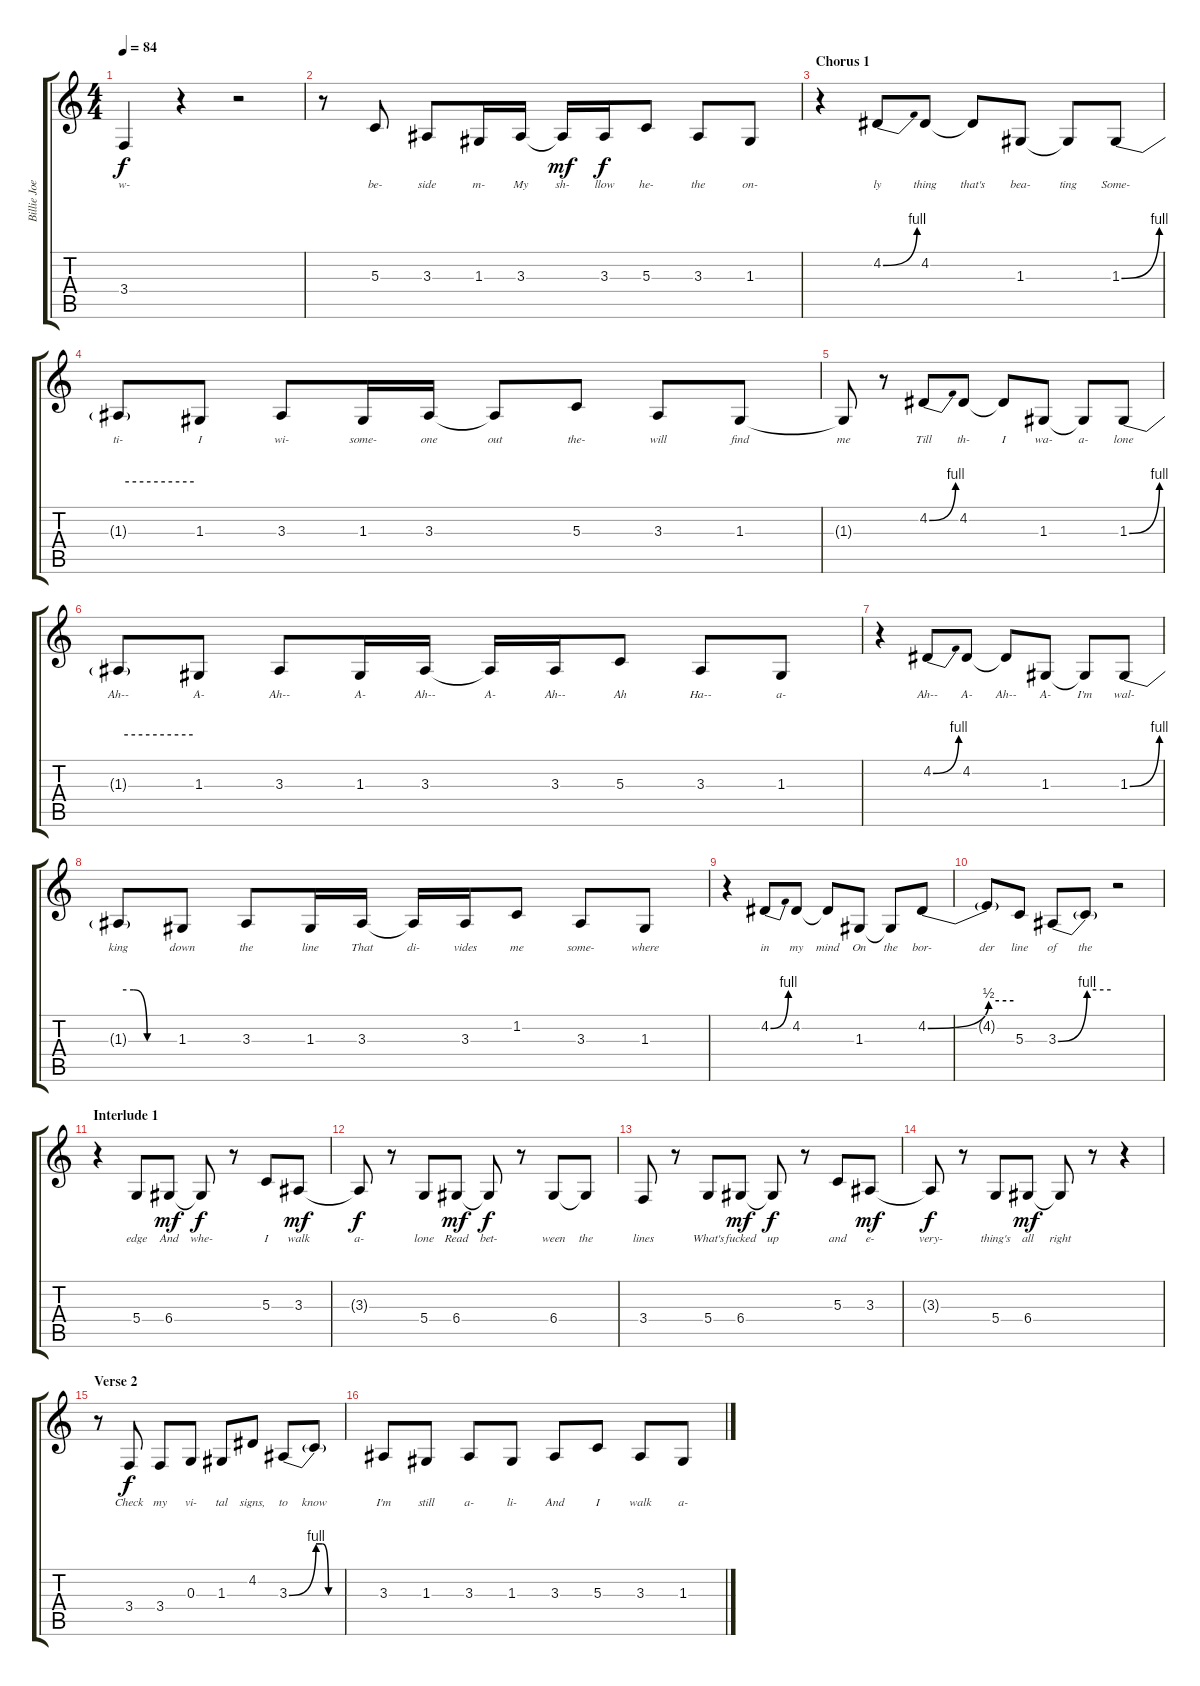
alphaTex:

\track ("Billie Joe Armstrong - Vocals" "Billie Joe") {instrument clarinet}
\staff {score tabs}
\tuning (E4 B3 G3 D3 A2 E2) {hide}
\ts (4 4)
\tempo 84
\clef g2
\ks c
3.4{t}.4{lyrics (0 "w-") lyrics (1 "") lyrics (2 "") lyrics (3 "") lyrics (4 "") dy f} r.4 r.2 |
r.8 5.3.8{lyrics (0 "be-") lyrics (1 "") lyrics (2 "") lyrics (3 "") lyrics (4 "")} 3.3.8{lyrics (0 "side") lyrics (1 "") lyrics (2 "") lyrics (3 "") lyrics (4 "")} 1.3.16{lyrics (0 "m-") lyrics (1 "") lyrics (2 "") lyrics (3 "") lyrics (4 "")} 3.3.16{lyrics (0 "My") lyrics (1 "") lyrics (2 "") lyrics (3 "") lyrics (4 "")} 3.3{t}.16{lyrics (0 "sh-") lyrics (1 "") lyrics (2 "") lyrics (3 "") lyrics (4 "") dy mf} 3.3.16{lyrics (0 "llow") lyrics (1 "") lyrics (2 "") lyrics (3 "") lyrics (4 "") dy f} 5.3.8{lyrics (0 "he-") lyrics (1 "") lyrics (2 "") lyrics (3 "") lyrics (4 "")} 3.3.8{lyrics (0 "the") lyrics (1 "") lyrics (2 "") lyrics (3 "") lyrics (4 "")} 1.3.8{lyrics (0 "on-") lyrics (1 "") lyrics (2 "") lyrics (3 "") lyrics (4 "")} |
\section ("" "Chorus 1")
r.4 4.2{be (bend 0 0 60 4)}.8{lyrics (0 "ly") lyrics (1 "") lyrics (2 "") lyrics (3 "") lyrics (4 "")} 4.2.8{lyrics (0 "thing") lyrics (1 "") lyrics (2 "") lyrics (3 "") lyrics (4 "")} 4.2{t}.8{lyrics (0 "that's") lyrics (1 "") lyrics (2 "") lyrics (3 "") lyrics (4 "")} 1.3.8{lyrics (0 "bea-") lyrics (1 "") lyrics (2 "") lyrics (3 "") lyrics (4 "")} 1.3{t}.8{lyrics (0 "ting") lyrics (1 "") lyrics (2 "") lyrics (3 "") lyrics (4 "")} 1.3{be (bend 0 0 60 4)}.8{lyrics (0 "Some-") lyrics (1 "") lyrics (2 "") lyrics (3 "") lyrics (4 "")} |
1.3{be (hold 0 4 60 4) t}.8{lyrics (0 "ti-") lyrics (1 "") lyrics (2 "") lyrics (3 "") lyrics (4 "")} 1.3.8{lyrics (0 "I") lyrics (1 "") lyrics (2 "") lyrics (3 "") lyrics (4 "")} 3.3.8{lyrics (0 "wi-") lyrics (1 "") lyrics (2 "") lyrics (3 "") lyrics (4 "")} 1.3.16{lyrics (0 "some-") lyrics (1 "") lyrics (2 "") lyrics (3 "") lyrics (4 "")} 3.3.16{lyrics (0 "one") lyrics (1 "") lyrics (2 "") lyrics (3 "") lyrics (4 "")} 3.3{t}.8{lyrics (0 "out") lyrics (1 "") lyrics (2 "") lyrics (3 "") lyrics (4 "")} 5.3.8{lyrics (0 "the-") lyrics (1 "") lyrics (2 "") lyrics (3 "") lyrics (4 "")} 3.3.8{lyrics (0 "will") lyrics (1 "") lyrics (2 "") lyrics (3 "") lyrics (4 "")} 1.3.8{lyrics (0 "find") lyrics (1 "") lyrics (2 "") lyrics (3 "") lyrics (4 "")} |
1.3{t}.8{lyrics (0 "me") lyrics (1 "") lyrics (2 "") lyrics (3 "") lyrics (4 "")} r.8 4.2{be (bend 0 0 60 4)}.8{lyrics (0 "Till") lyrics (1 "") lyrics (2 "") lyrics (3 "") lyrics (4 "")} 4.2.8{lyrics (0 "th-") lyrics (1 "") lyrics (2 "") lyrics (3 "") lyrics (4 "")} 4.2{t}.8{lyrics (0 "I") lyrics (1 "") lyrics (2 "") lyrics (3 "") lyrics (4 "")} 1.3.8{lyrics (0 "wa-") lyrics (1 "") lyrics (2 "") lyrics (3 "") lyrics (4 "")} 1.3{t}.8{lyrics (0 "a-") lyrics (1 "") lyrics (2 "") lyrics (3 "") lyrics (4 "")} 1.3{be (bend 0 0 60 4)}.8{lyrics (0 "lone") lyrics (1 "") lyrics (2 "") lyrics (3 "") lyrics (4 "")} |
1.3{be (hold 0 4 60 4) t}.8{lyrics (0 "Ah--") lyrics (1 "") lyrics (2 "") lyrics (3 "") lyrics (4 "")} 1.3.8{lyrics (0 "A-") lyrics (1 "") lyrics (2 "") lyrics (3 "") lyrics (4 "")} 3.3.8{lyrics (0 "Ah--") lyrics (1 "") lyrics (2 "") lyrics (3 "") lyrics (4 "")} 1.3.16{lyrics (0 "A-") lyrics (1 "") lyrics (2 "") lyrics (3 "") lyrics (4 "")} 3.3.16{lyrics (0 "Ah--") lyrics (1 "") lyrics (2 "") lyrics (3 "") lyrics (4 "")} 3.3{t}.16{lyrics (0 "A-") lyrics (1 "") lyrics (2 "") lyrics (3 "") lyrics (4 "")} 3.3.16{lyrics (0 "Ah--") lyrics (1 "") lyrics (2 "") lyrics (3 "") lyrics (4 "")} 5.3.8{lyrics (0 "Ah") lyrics (1 "") lyrics (2 "") lyrics (3 "") lyrics (4 "")} 3.3.8{lyrics (0 "Ha--") lyrics (1 "") lyrics (2 "") lyrics (3 "") lyrics (4 "")} 1.3.8{lyrics (0 "a-") lyrics (1 "") lyrics (2 "") lyrics (3 "") lyrics (4 "")} |
r.4 4.2{be (bend 0 0 60 4)}.8{lyrics (0 "Ah--") lyrics (1 "") lyrics (2 "") lyrics (3 "") lyrics (4 "")} 4.2.8{lyrics (0 "A-") lyrics (1 "") lyrics (2 "") lyrics (3 "") lyrics (4 "")} 4.2{t}.8{lyrics (0 "Ah--") lyrics (1 "") lyrics (2 "") lyrics (3 "") lyrics (4 "")} 1.3.8{lyrics (0 "A-") lyrics (1 "") lyrics (2 "") lyrics (3 "") lyrics (4 "")} 1.3{t}.8{lyrics (0 "I'm") lyrics (1 "") lyrics (2 "") lyrics (3 "") lyrics (4 "")} 1.3{be (bend 0 0 60 4)}.8{lyrics (0 "wal-") lyrics (1 "") lyrics (2 "") lyrics (3 "") lyrics (4 "")} |
1.3{be (custom 0 4 15 4 30 0 60 0) t}.8{lyrics (0 "king") lyrics (1 "") lyrics (2 "") lyrics (3 "") lyrics (4 "")} 1.3.8{lyrics (0 "down") lyrics (1 "") lyrics (2 "") lyrics (3 "") lyrics (4 "")} 3.3.8{lyrics (0 "the") lyrics (1 "") lyrics (2 "") lyrics (3 "") lyrics (4 "")} 1.3.16{lyrics (0 "line") lyrics (1 "") lyrics (2 "") lyrics (3 "") lyrics (4 "")} 3.3.16{lyrics (0 "That") lyrics (1 "") lyrics (2 "") lyrics (3 "") lyrics (4 "")} 3.3{t}.16{lyrics (0 "di-") lyrics (1 "") lyrics (2 "") lyrics (3 "") lyrics (4 "")} 3.3.16{lyrics (0 "vides") lyrics (1 "") lyrics (2 "") lyrics (3 "") lyrics (4 "")} 1.2.8{lyrics (0 "me") lyrics (1 "") lyrics (2 "") lyrics (3 "") lyrics (4 "")} 3.3.8{lyrics (0 "some-") lyrics (1 "") lyrics (2 "") lyrics (3 "") lyrics (4 "")} 1.3.8{lyrics (0 "where") lyrics (1 "") lyrics (2 "") lyrics (3 "") lyrics (4 "")} |
r.4 4.2{be (bend 0 0 60 4)}.8{lyrics (0 "in") lyrics (1 "") lyrics (2 "") lyrics (3 "") lyrics (4 "")} 4.2.8{lyrics (0 "my") lyrics (1 "") lyrics (2 "") lyrics (3 "") lyrics (4 "")} 4.2{t}.8{lyrics (0 "mind") lyrics (1 "") lyrics (2 "") lyrics (3 "") lyrics (4 "")} 1.3.8{lyrics (0 "On") lyrics (1 "") lyrics (2 "") lyrics (3 "") lyrics (4 "")} 1.3{t}.8{lyrics (0 "the") lyrics (1 "") lyrics (2 "") lyrics (3 "") lyrics (4 "")} 4.2{be (bend 0 0 60 2)}.8{lyrics (0 "bor-") lyrics (1 "") lyrics (2 "") lyrics (3 "") lyrics (4 "")} |
4.2{be (hold 0 2 60 2) t}.8{lyrics (0 "der") lyrics (1 "") lyrics (2 "") lyrics (3 "") lyrics (4 "")} 5.3.8{lyrics (0 "line") lyrics (1 "") lyrics (2 "") lyrics (3 "") lyrics (4 "")} 3.3{be (bend 0 0 60 4)}.8{lyrics (0 "of") lyrics (1 "") lyrics (2 "") lyrics (3 "") lyrics (4 "")} 3.3{be (hold 0 4 60 4) t}.8{lyrics (0 "the") lyrics (1 "") lyrics (2 "") lyrics (3 "") lyrics (4 "")} r.2 |
\section ("" "Interlude 1")
r.4 5.4.8{lyrics (0 "edge") lyrics (1 "") lyrics (2 "") lyrics (3 "") lyrics (4 "")} 6.4.8{lyrics (0 "And") lyrics (1 "") lyrics (2 "") lyrics (3 "") lyrics (4 "") dy mf} 6.4{t}.8{lyrics (0 "whe-") lyrics (1 "") lyrics (2 "") lyrics (3 "") lyrics (4 "") dy f} r.8 5.3.8{lyrics (0 "I") lyrics (1 "") lyrics (2 "") lyrics (3 "") lyrics (4 "")} 3.3.8{lyrics (0 "walk") lyrics (1 "") lyrics (2 "") lyrics (3 "") lyrics (4 "") dy mf} |
3.3{t}.8{lyrics (0 "a-") lyrics (1 "") lyrics (2 "") lyrics (3 "") lyrics (4 "") dy f} r.8 5.4.8{lyrics (0 "lone") lyrics (1 "") lyrics (2 "") lyrics (3 "") lyrics (4 "")} 6.4.8{lyrics (0 "Read") lyrics (1 "") lyrics (2 "") lyrics (3 "") lyrics (4 "") dy mf} 6.4{t}.8{lyrics (0 "bet-") lyrics (1 "") lyrics (2 "") lyrics (3 "") lyrics (4 "") dy f} r.8 6.4.8{lyrics (0 "ween") lyrics (1 "") lyrics (2 "") lyrics (3 "") lyrics (4 "")} 6.4{t}.8{lyrics (0 "the") lyrics (1 "") lyrics (2 "") lyrics (3 "") lyrics (4 "")} |
3.4.8{lyrics (0 "lines") lyrics (1 "") lyrics (2 "") lyrics (3 "") lyrics (4 "")} r.8 5.4.8{lyrics (0 "What's") lyrics (1 "") lyrics (2 "") lyrics (3 "") lyrics (4 "")} 6.4.8{lyrics (0 "fucked") lyrics (1 "") lyrics (2 "") lyrics (3 "") lyrics (4 "") dy mf} 6.4{t}.8{lyrics (0 "up") lyrics (1 "") lyrics (2 "") lyrics (3 "") lyrics (4 "") dy f} r.8 5.3.8{lyrics (0 "and") lyrics (1 "") lyrics (2 "") lyrics (3 "") lyrics (4 "")} 3.3.8{lyrics (0 "e-") lyrics (1 "") lyrics (2 "") lyrics (3 "") lyrics (4 "") dy mf} |
3.3{t}.8{lyrics (0 "very-") lyrics (1 "") lyrics (2 "") lyrics (3 "") lyrics (4 "") dy f} r.8 5.4.8{lyrics (0 "thing's") lyrics (1 "") lyrics (2 "") lyrics (3 "") lyrics (4 "")} 6.4.8{lyrics (0 "all") lyrics (1 "") lyrics (2 "") lyrics (3 "") lyrics (4 "") dy mf} 6.4{t}.8{lyrics (0 "right") lyrics (1 "") lyrics (2 "") lyrics (3 "") lyrics (4 "")} r.8 r.4 |
\section ("" "Verse 2")
r.8 3.4.8{lyrics (0 "Check") lyrics (1 "") lyrics (2 "") lyrics (3 "") lyrics (4 "") dy f} 3.4.8{lyrics (0 "my") lyrics (1 "") lyrics (2 "") lyrics (3 "") lyrics (4 "")} 0.3.8{lyrics (0 "vi-") lyrics (1 "") lyrics (2 "") lyrics (3 "") lyrics (4 "")} 1.3.8{lyrics (0 "tal") lyrics (1 "") lyrics (2 "") lyrics (3 "") lyrics (4 "")} 4.2.8{lyrics (0 "signs,") lyrics (1 "") lyrics (2 "") lyrics (3 "") lyrics (4 "")} 3.3{be (bend 0 0 60 4)}.8{lyrics (0 "to") lyrics (1 "") lyrics (2 "") lyrics (3 "") lyrics (4 "")} 3.3{be (custom 0 4 15 4 30 0 60 0) t}.8{lyrics (0 "know") lyrics (1 "") lyrics (2 "") lyrics (3 "") lyrics (4 "")} |
3.3.8{lyrics (0 "I'm") lyrics (1 "") lyrics (2 "") lyrics (3 "") lyrics (4 "")} 1.3.8{lyrics (0 "still") lyrics (1 "") lyrics (2 "") lyrics (3 "") lyrics (4 "")} 3.3.8{lyrics (0 "a-") lyrics (1 "") lyrics (2 "") lyrics (3 "") lyrics (4 "")} 1.3.8{lyrics (0 "li-") lyrics (1 "") lyrics (2 "") lyrics (3 "") lyrics (4 "")} 3.3.8{lyrics (0 "And") lyrics (1 "") lyrics (2 "") lyrics (3 "") lyrics (4 "")} 5.3.8{lyrics (0 "I") lyrics (1 "") lyrics (2 "") lyrics (3 "") lyrics (4 "")} 3.3.8{lyrics (0 "walk") lyrics (1 "") lyrics (2 "") lyrics (3 "") lyrics (4 "")} 1.3.8{lyrics (0 "a-") lyrics (1 "") lyrics (2 "") lyrics (3 "") lyrics (4 "")}
